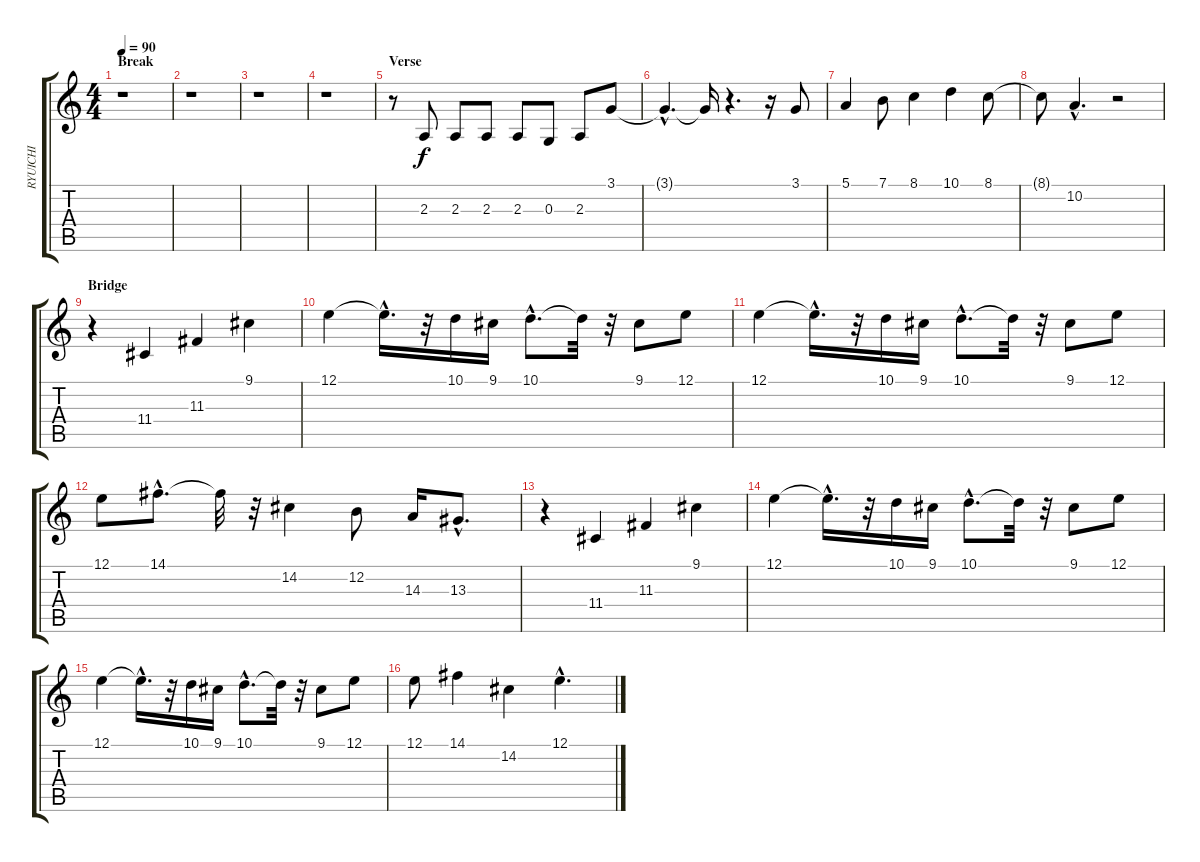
\track ("RYUICHI" "RYUICHI") {instrument tenorsax}
\staff {score tabs}
\tuning (E4 B3 G3 D3 A2 E2) {hide}
\ts (4 4)
\section ("" "Break")
\tempo 90
\clef g2
\ks c
r.1{dy f} |
r.1 |
r.1 |
r.1 |
\section ("" "Verse")
r.8 2.3.8 2.3.8 2.3.8 2.3.8 0.3.8 2.3.8 3.1.8 |
3.1{hac t}.4{d} 3.1{t}.16 r.4{d} r.16 3.1.8 |
5.1.4 7.1.8 8.1.4 10.1.4 8.1.8 |
8.1{t}.8 10.2{hac}.4{d} r.2 |
\section ("" "Bridge")
r.4 11.4.4 11.3.4 9.1.4 |
12.1.4 12.1{hac t}.16{d} r.32 10.1.16 9.1.16 10.1{hac}.8{d} 10.1{t}.32 r.32 9.1.8 12.1.8 |
12.1.4 12.1{hac t}.16{d} r.32 10.1.16 9.1.16 10.1{hac}.8{d} 10.1{t}.32 r.32 9.1.8 12.1.8 |
12.1.8 14.1{hac}.8{d} 14.1{t}.32 r.32 14.2.4 12.2.8 14.3.16 13.3{hac}.8{d} |
r.4 11.4.4 11.3.4 9.1.4 |
12.1.4 12.1{hac t}.16{d} r.32 10.1.16 9.1.16 10.1{hac}.8{d} 10.1{t}.32 r.32 9.1.8 12.1.8 |
12.1.4 12.1{hac t}.16{d} r.32 10.1.16 9.1.16 10.1{hac}.8{d} 10.1{t}.32 r.32 9.1.8 12.1.8 |
12.1.8 14.1.4 14.2.4 12.1{hac}.4{d}
